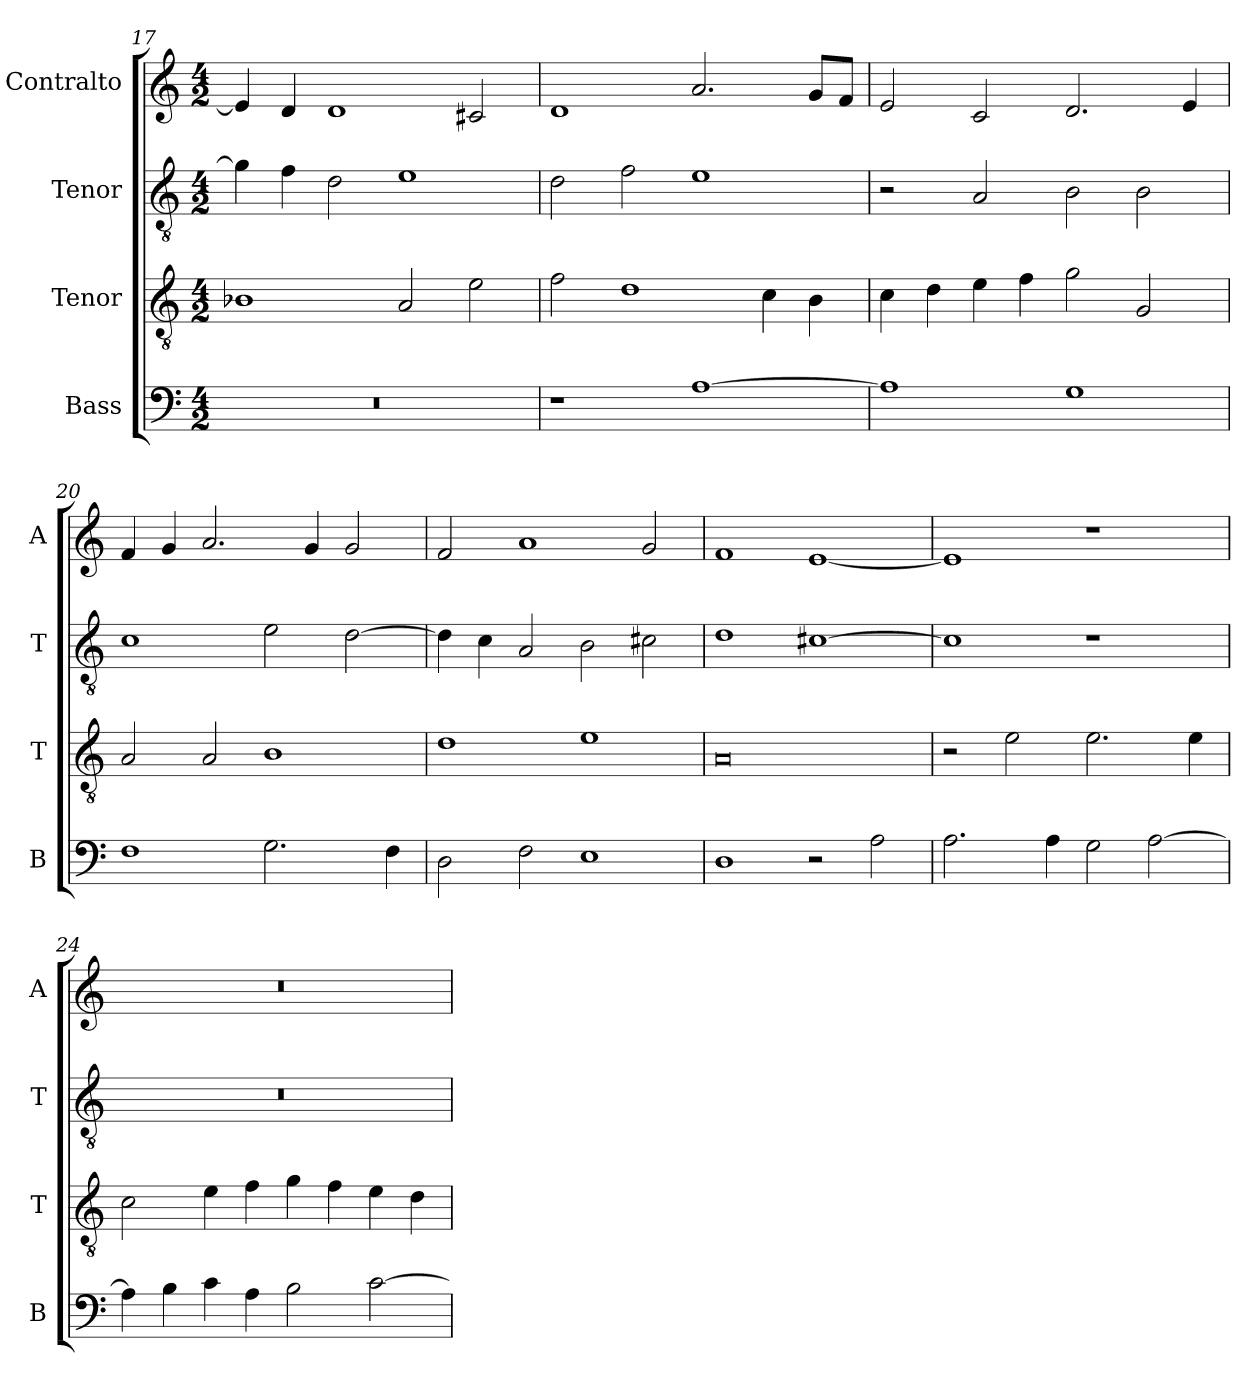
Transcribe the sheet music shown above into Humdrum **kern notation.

**kern	**kern	**kern	**kern
*part4	*part3	*part2	*part1
*staff4	*staff3	*staff2	*staff1
*I"Bass	*I"Tenor	*I"Tenor	*I"Contralto
*I'B	*I'T	*I'T	*I'A
*clefF4	*clefGv2	*clefGv2	*clefG2
*k[]	*k[]	*k[]	*k[]
*A:aeo	*A:aeo	*A:aeo	*A:aeo
*M4/2	*M4/2	*M4/2	*M4/2
=17	=17	=17	=17
0r	1B-X	4g]	4e]
.	.	4f	4d
.	.	2d	1d
.	2A	1e	.
.	2e	.	2c#X
=18	=18	=18	=18
1r	2f	2d	1d
.	1d	2f	.
[1A	.	1e	2.a
.	4c	.	.
.	4B	.	8g/L
.	.	.	8f/J
=19	=19	=19	=19
1A]	4c	2r	2e
.	4d	.	.
.	4e	2A	2c
.	4f	.	.
1G	2g	2B	2.d
.	2G	2B	.
.	.	.	4e
=20	=20	=20	=20
1F	2A	1c	4f
.	.	.	4g
.	2A	.	2.a
2.G	1B	2e	.
.	.	.	4g
.	.	[2d	2g
4F	.	.	.
=21	=21	=21	=21
2D	1d	4d]	2f
.	.	4c	.
2F	.	2A	1a
1E	1e	2B	.
.	.	2c#X	2g
=22	=22	=22	=22
1D	0A	1d	1f
2r	.	[1c#X	[1e
2A	.	.	.
=23	=23	=23	=23
2.A	2r	1c#]	1e]
.	2e	.	.
4A	.	.	.
2G	2.e	1r	1r
[2A	.	.	.
.	4e	.	.
=24	=24	=24	=24
4A]	2c	0r	0r
4B	.	.	.
4c	4e	.	.
4A	4f	.	.
2B	4g	.	.
.	4f	.	.
[2c	4e	.	.
.	4d	.	.
=	=	=	=
*-	*-	*-	*-
